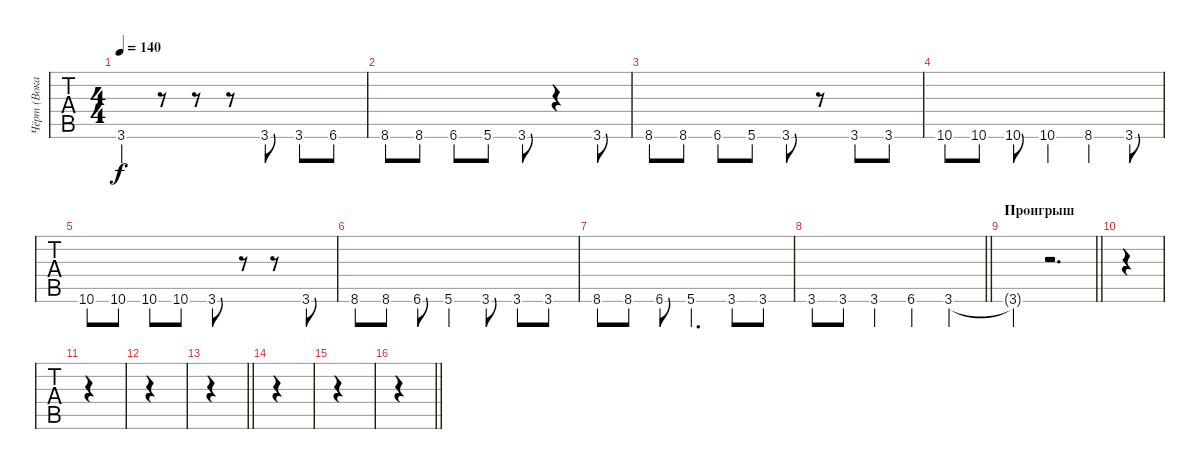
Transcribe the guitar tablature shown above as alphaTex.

\track ("Чёрт (Вокал)" "Чёрт (Вока") {instrument acousticguitarsteel}
\staff {tabs}
\tuning (E4 B3 G3 D3 A2 E2) {hide}
\ts (4 4)
\tempo 140
\clef g2
\ks c
3.6.4{dy f} r.8 r.8 r.8 3.6.8 3.6.8 6.6.8 |
8.6.8 8.6.8 6.6.8 5.6.8 3.6.8 r.4 3.6.8 |
8.6.8 8.6.8 6.6.8 5.6.8 3.6.8 r.8 3.6.8 3.6.8 |
10.6.8 10.6.8 10.6.8 10.6.4 8.6.4 3.6.8 |
10.6.8 10.6.8 10.6.8 10.6.8 3.6.8 r.8 r.8 3.6.8 |
8.6.8 8.6.8 6.6.8 5.6.4 3.6.8 3.6.8 3.6.8 |
8.6.8 8.6.8 6.6.8 5.6.4{d} 3.6.8 3.6.8 |
\barLineRight lightlight
3.6.8 3.6.8 3.6.4 6.6.4 3.6.4 |
\section ("" "Проигрыш")
\barLineRight lightlight
3.6{t}.4 r.2{d} |
|
|
|
\barLineRight lightlight
|
|
|
\barLineRight lightlight
